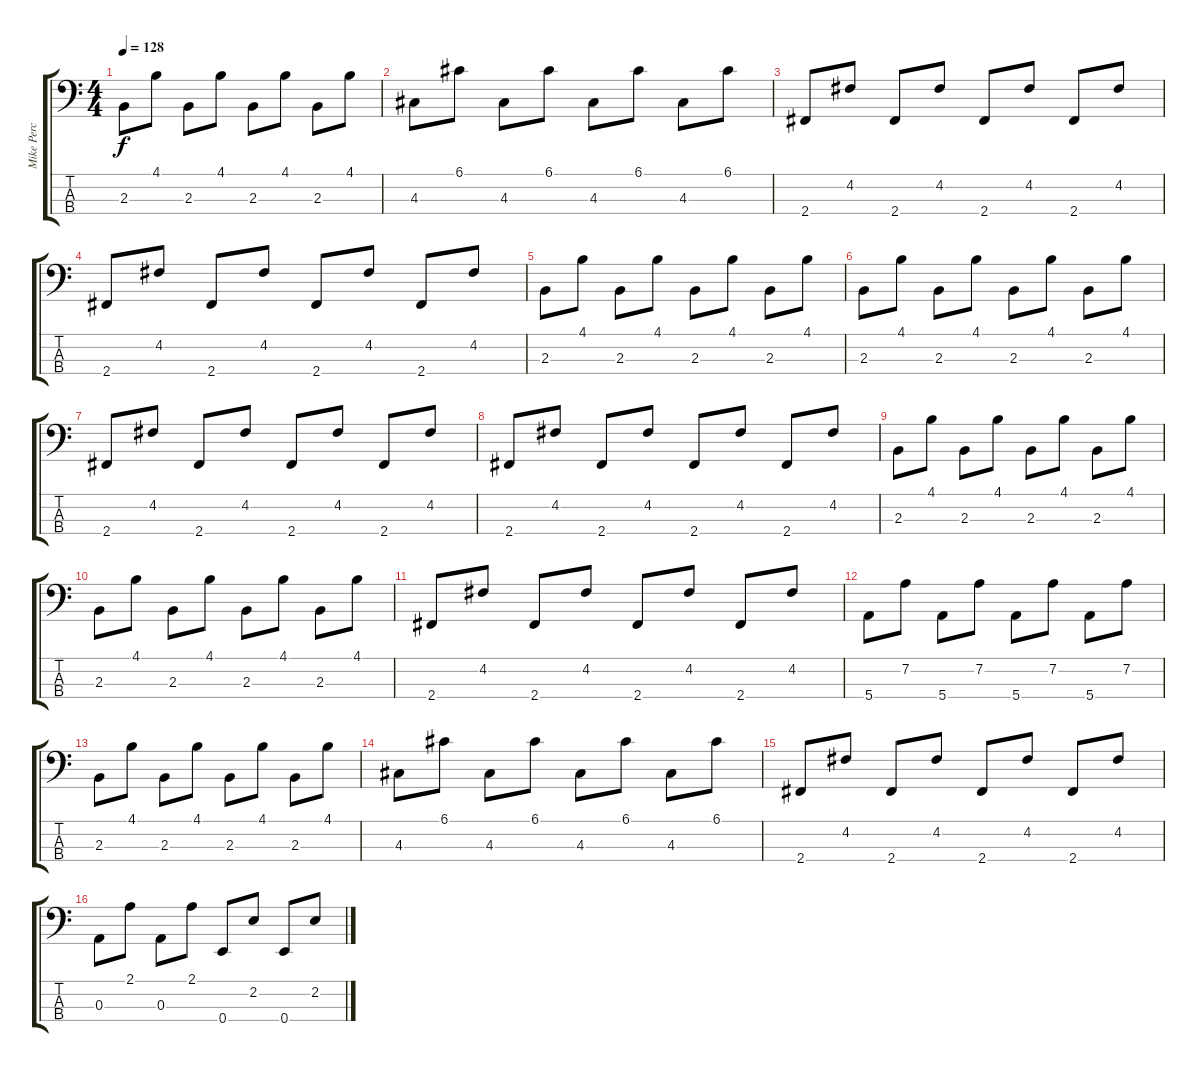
\track (" Mike Percy" " Mike Perc") {instrument electricbassfinger}
\staff {score tabs}
\tuning (G2 D2 A1 E1) {hide}
\ts (4 4)
\tempo 128
\clef f4
\ks c
2.3.8{dy f} 4.1.8 2.3.8 4.1.8 2.3.8 4.1.8 2.3.8 4.1.8 |
4.3.8 6.1.8 4.3.8 6.1.8 4.3.8 6.1.8 4.3.8 6.1.8 |
2.4.8 4.2.8 2.4.8 4.2.8 2.4.8 4.2.8 2.4.8 4.2.8 |
2.4.8 4.2.8 2.4.8 4.2.8 2.4.8 4.2.8 2.4.8 4.2.8 |
2.3.8 4.1.8 2.3.8 4.1.8 2.3.8 4.1.8 2.3.8 4.1.8 |
2.3.8 4.1.8 2.3.8 4.1.8 2.3.8 4.1.8 2.3.8 4.1.8 |
2.4.8 4.2.8 2.4.8 4.2.8 2.4.8 4.2.8 2.4.8 4.2.8 |
2.4.8 4.2.8 2.4.8 4.2.8 2.4.8 4.2.8 2.4.8 4.2.8 |
2.3.8 4.1.8 2.3.8 4.1.8 2.3.8 4.1.8 2.3.8 4.1.8 |
2.3.8 4.1.8 2.3.8 4.1.8 2.3.8 4.1.8 2.3.8 4.1.8 |
2.4.8 4.2.8 2.4.8 4.2.8 2.4.8 4.2.8 2.4.8 4.2.8 |
5.4.8 7.2.8 5.4.8 7.2.8 5.4.8 7.2.8 5.4.8 7.2.8 |
2.3.8 4.1.8 2.3.8 4.1.8 2.3.8 4.1.8 2.3.8 4.1.8 |
4.3.8 6.1.8 4.3.8 6.1.8 4.3.8 6.1.8 4.3.8 6.1.8 |
2.4.8 4.2.8 2.4.8 4.2.8 2.4.8 4.2.8 2.4.8 4.2.8 |
0.3.8 2.1.8 0.3.8 2.1.8 0.4.8 2.2.8 0.4.8 2.2.8
